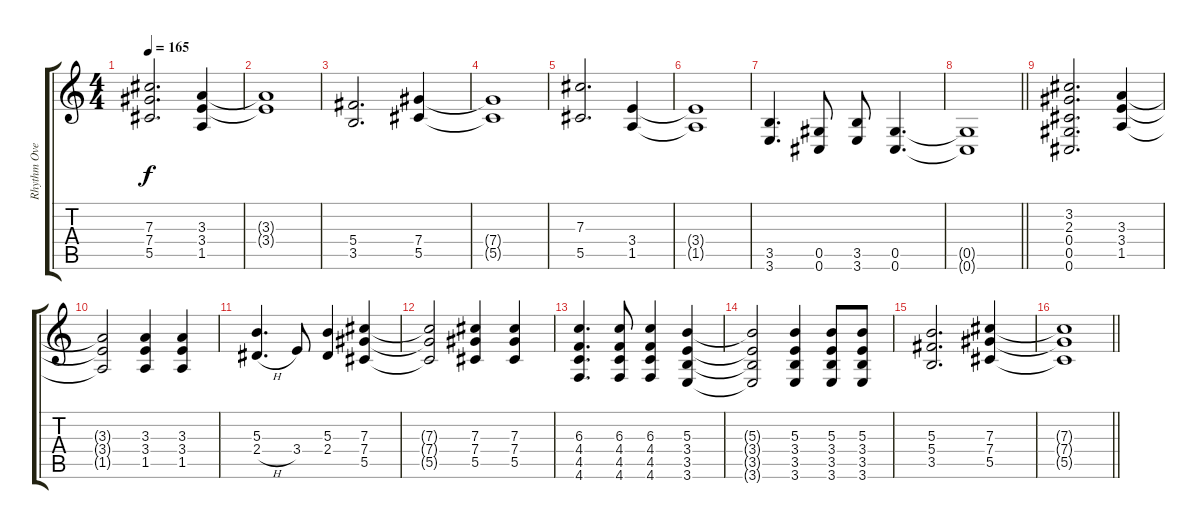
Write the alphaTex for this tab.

\track ("Rhythm Overdub" "Rhythm Ove") {instrument distortionguitar}
\staff {score tabs}
\tuning (Eb4 Bb3 Gb3 Db3 Ab2 Db2) {hide}
\ts (4 4)
\tempo 165
\clef g2
\ks c
(7.3 7.4 5.5).2{d dy f} (3.3 3.4 1.5).4 |
(3.3{t} 3.4{t}).1 |
(5.4 3.5).2{d} (7.4 5.5).4 |
(7.4{t} 5.5{t}).1 |
(7.3 5.5).2{d} (3.4 1.5).4 |
(3.4{t} 1.5{t}).1 |
(3.5 3.6).4{d} (0.5 0.6).8 (3.5 3.6).8 (0.5 0.6).4{d} |
\barLineRight lightlight
(0.5{t} 0.6{t}).1 |
(3.2 2.3 0.4 0.5 0.6).2{d} (3.3 3.4 1.5).4 |
(3.3{t} 3.4{t} 1.5{t}).2 (3.3 3.4 1.5).4 (3.3 3.4 1.5).4 |
(5.3 2.4{h}).4{d} 3.4.8 (5.3 2.4).4 (7.3 7.4 5.5).4 |
(7.3{t} 7.4{t} 5.5{t}).2 (7.3 7.4 5.5).4 (7.3 7.4 5.5).4 |
(6.3 4.4 4.5 4.6).4{d} (6.3 4.4 4.5 4.6).8 (6.3 4.4 4.5 4.6).4 (5.3 3.4 3.5 3.6).4 |
(5.3{t} 3.4{t} 3.5{t} 3.6{t}).2 (5.3 3.4 3.5 3.6).4 (5.3 3.4 3.5 3.6).8 (5.3 3.4 3.5 3.6).8 |
(5.3 5.4 3.5).2{d} (7.3 7.4 5.5).4 |
\barLineRight lightlight
(7.3{t} 7.4{t} 5.5{t}).1
